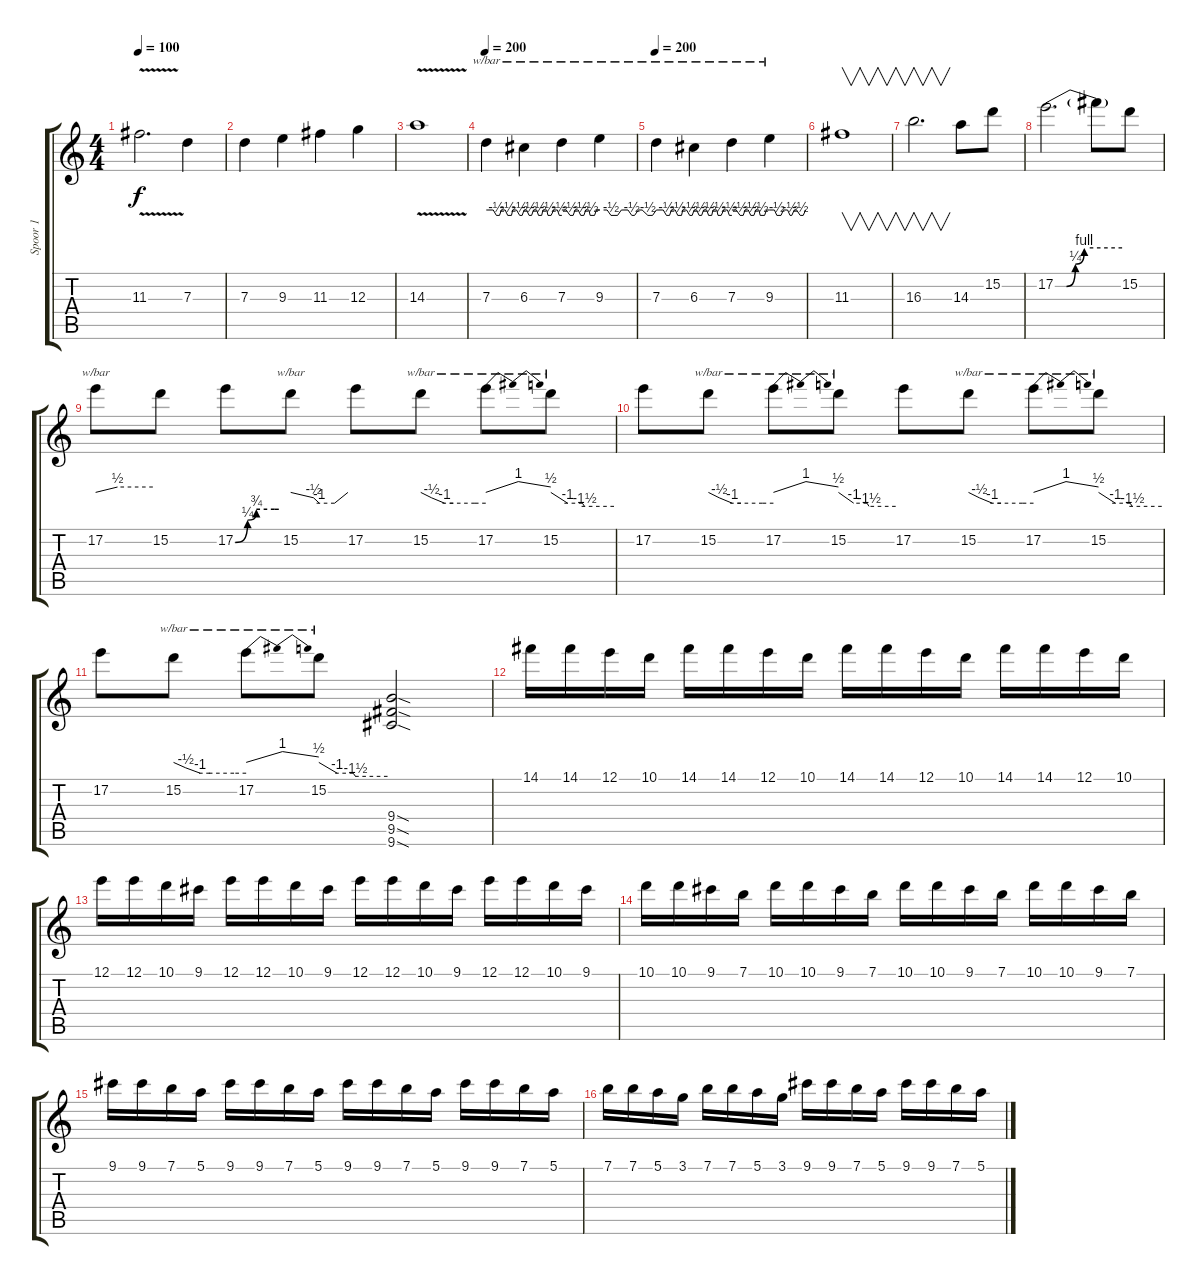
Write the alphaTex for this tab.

\track ("Spoor 1" "Spoor 1") {instrument distortionguitar}
\staff {score tabs}
\tuning (E4 B3 G3 D3 A2 E2) {hide}
\ts (4 4)
\tempo 100
\clef g2
\ks c
11.3{v}.2{d dy f} 7.3.4 |
7.3.4 9.3.4 11.3.4 12.3.4 |
14.3{v}.1 |
\tempo 200
7.3.4{tbe (custom default 0 0 11 0 16 -2 21 -2 24 0 30 0 34 -2 40 -2 42 0 48 0 53 -2 57 -2 60 0)} 6.3.4{tbe (custom default 0 0 4 0 8 -2 12 -2 15 0 20 0 23 -2 28 -2 30 0 36 0 38 -2 43 -2 47 0 53 0 56 -2 60 -2)} 7.3.4{tbe (custom default 0 0 7 0 13 -2 18 -2 21 0 26 0 30 -2 35 -2 38 0 43 0 45 -2 52 -2 55 0 60 0)} 9.3.4{tbe (custom default 0 0 8 0 12 -2 19 -2 23 0 30 0 34 -2 37 -2 41 0 45 0 51 -2 56 -2 60 0)} |
\tempo 200
7.3.4{tbe (custom default 0 0 11 0 16 -2 21 -2 24 0 30 0 34 -2 40 -2 42 0 48 0 53 -2 57 -2 60 0)} 6.3.4{tbe (custom default 0 0 4 0 8 -2 12 -2 15 0 20 0 23 -2 28 -2 30 0 36 0 38 -2 43 -2 47 0 53 0 56 -2 60 -2)} 7.3.4{tbe (custom default 0 0 7 0 13 -2 18 -2 21 0 26 0 30 -2 35 -2 38 0 43 0 45 -2 52 -2 55 0 60 0)} 9.3.4{tbe (custom default 0 0 8 0 12 -2 19 -2 23 0 30 0 34 -2 37 -2 41 0 45 0 51 -2 56 -2 60 0)} |
11.3.1{v} |
16.3.2{v d} 14.3.8 15.2.8 |
17.2{be (custom 0 0 10 0 18 1 26 4 60 4)}.2{d} 17.2{t}.8 15.2.8 |
17.2.8{tbe (custom default 0 0 23 2 60 2)} 15.2.8 17.2{be (custom 0 0 17 1 29 3 54 3 60 3)}.8 15.2.8{tbe (custom default 0 0 24 -2 30 -4 46 -4 60 0)} 17.2.8 15.2.8{tbe (custom default 0 0 10 -2 22 -4 30 -4 50 -4 60 -4)} 17.2.8{tbe (dip default 0 0 2 4 39 4 60 2)} 15.2.8{tbe (custom default 0 0 16 -4 30 -4 32 -6 60 -6)} |
17.2.8 15.2.8{tbe (custom default 0 0 10 -2 22 -4 30 -4 50 -4 60 -4)} 17.2.8{tbe (dip default 0 0 2 4 39 4 60 2)} 15.2.8{tbe (custom default 0 0 16 -4 30 -4 32 -6 60 -6)} 17.2.8 15.2.8{tbe (custom default 0 0 10 -2 22 -4 30 -4 50 -4 60 -4)} 17.2.8{tbe (dip default 0 0 2 4 39 4 60 2)} 15.2.8{tbe (custom default 0 0 16 -4 30 -4 32 -6 60 -6)} |
17.2.8 15.2.8{tbe (custom default 0 0 10 -2 22 -4 30 -4 50 -4 60 -4)} 17.2.8{tbe (dip default 0 0 2 4 39 4 60 2)} 15.2.8{tbe (custom default 0 0 16 -4 30 -4 32 -6 60 -6)} (9.4{sod} 9.5{sod} 9.6{sod}).2 |
14.1.16 14.1.16 12.1.16 10.1.16 14.1.16 14.1.16 12.1.16 10.1.16 14.1.16 14.1.16 12.1.16 10.1.16 14.1.16 14.1.16 12.1.16 10.1.16 |
12.1.16 12.1.16 10.1.16 9.1.16 12.1.16 12.1.16 10.1.16 9.1.16 12.1.16 12.1.16 10.1.16 9.1.16 12.1.16 12.1.16 10.1.16 9.1.16 |
10.1.16 10.1.16 9.1.16 7.1.16 10.1.16 10.1.16 9.1.16 7.1.16 10.1.16 10.1.16 9.1.16 7.1.16 10.1.16 10.1.16 9.1.16 7.1.16 |
9.1.16 9.1.16 7.1.16 5.1.16 9.1.16 9.1.16 7.1.16 5.1.16 9.1.16 9.1.16 7.1.16 5.1.16 9.1.16 9.1.16 7.1.16 5.1.16 |
7.1.16 7.1.16 5.1.16 3.1.16 7.1.16 7.1.16 5.1.16 3.1.16 9.1.16 9.1.16 7.1.16 5.1.16 9.1.16 9.1.16 7.1.16 5.1.16
